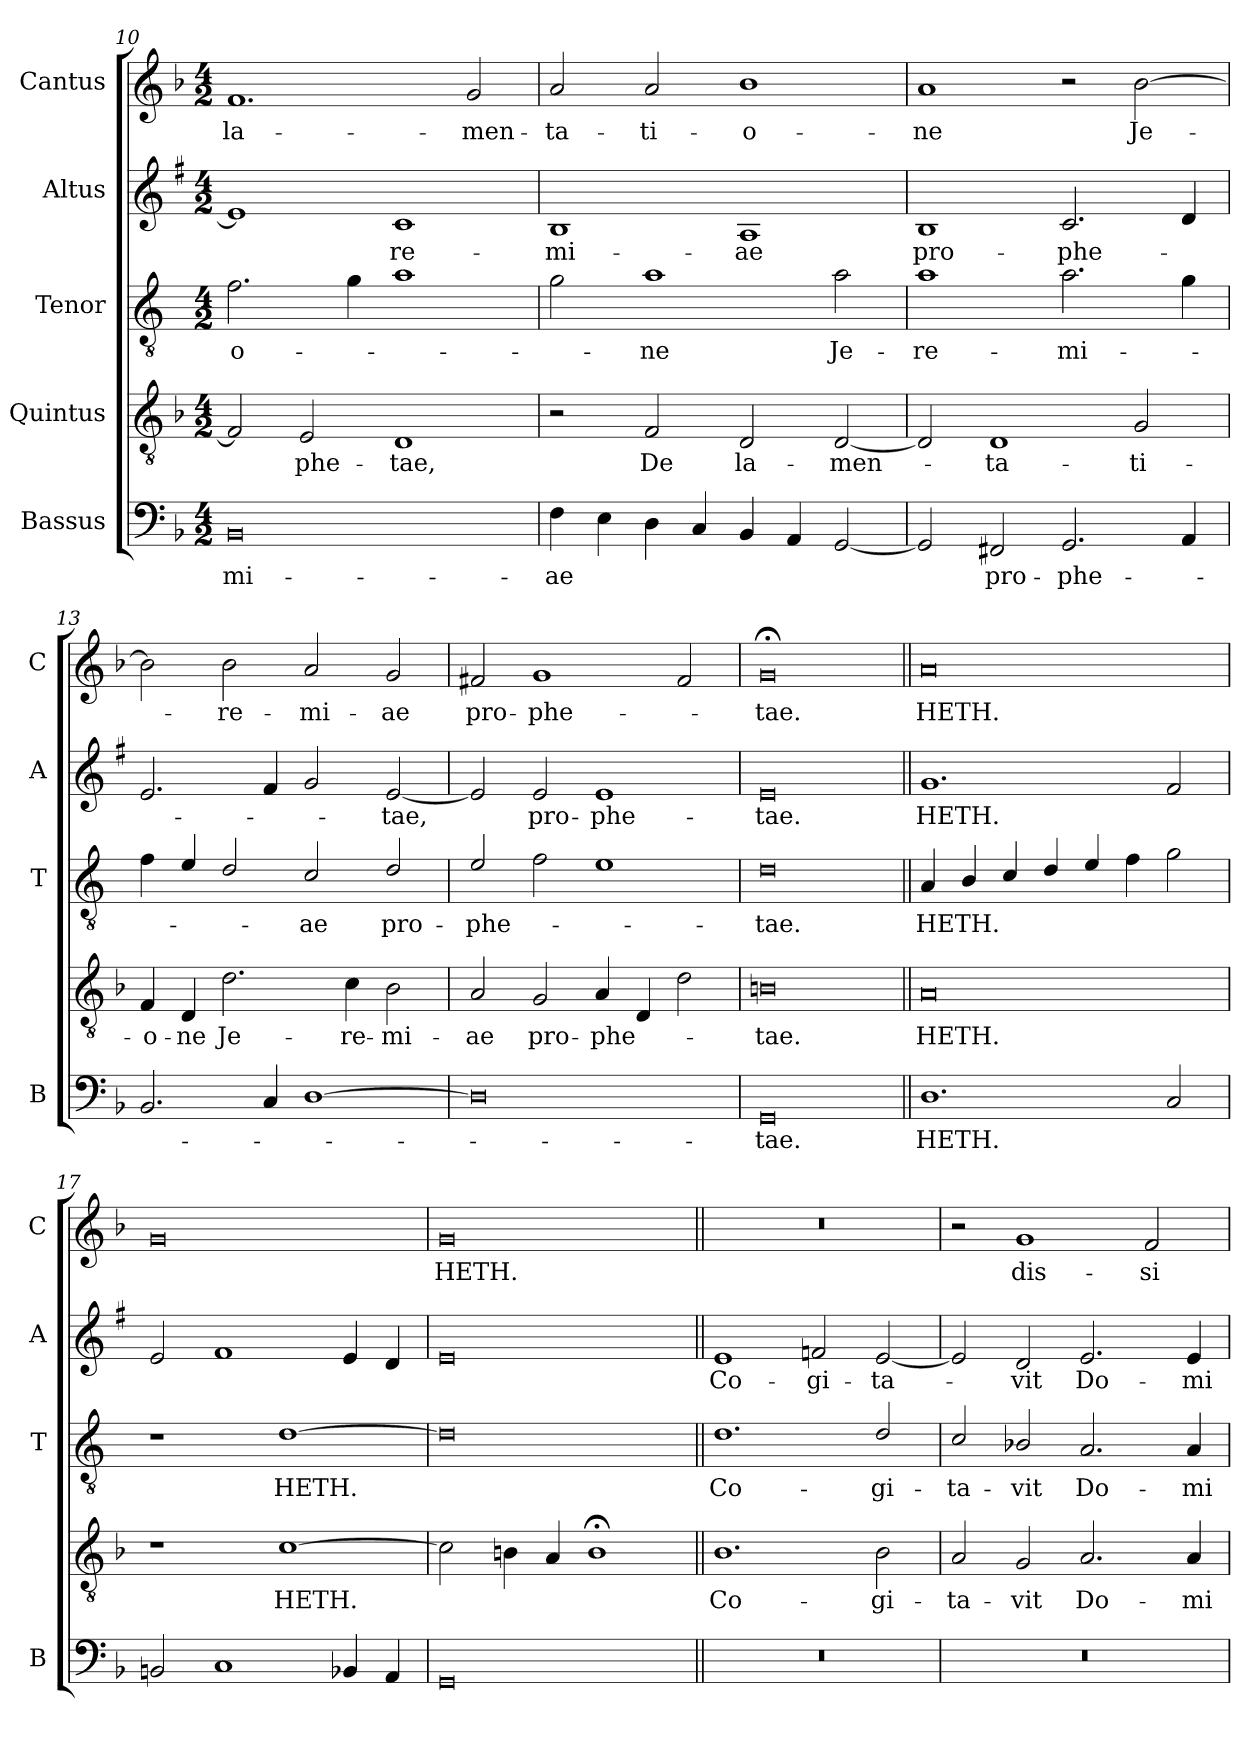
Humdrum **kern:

**kern	**text	**kern	**text	**kern	**text	**kern	**text	**kern	**text
*part5	*part5	*part4	*part4	*part3	*part3	*part2	*part2	*part1	*part1
*staff5	*staff5	*staff4	*staff4	*staff3	*staff3	*staff2	*staff2	*staff1	*staff1
*I"Bassus	*	*I"Quintus	*	*I"Tenor	*	*I"Altus	*	*I"Cantus	*
*I'B	*	*	*	*I'T	*	*I'A	*	*I'C	*
*clefF4	*	*clefGv2	*	*clefGv2	*	*clefG2	*	*clefG2	*
*	*	*	*	*ITrd4c7	*	*ITrd1c2	*	*	*
*k[b-]	*	*k[b-]	*	*k[b-]	*	*k[b-]	*	*k[b-]	*
*F:	*	*F:	*	*F:	*	*F:	*	*F:	*
*M4/2	*	*M4/2	*	*M4/2	*	*M4/2	*	*M4/2	*
=10	=10	=10	=10	=10	=10	=10	=10	=10	=10
!	!LO:LY:b	!	!	!	!LO:LY:b	!	!	!	!LO:LY:b
0BB-	-mi-	2F/]	.	2.B-\	-o-	1d]	.	1.f	la-
!	!	!	!LO:LY:b	!	!	!	!	!	!
.	.	2E/	-phe-	.	.	.	.	.	.
.	.	.	.	4c\	.	.	.	.	.
!	!	!	!LO:LY:b	!	!	!	!LO:LY:b	!	!
.	.	1D	-tae,	1d	.	1B-	-re-	.	.
!	!	!	!	!	!	!	!	!	!LO:LY:b
.	.	.	.	.	.	.	.	2g/	-men-
=11	=11	=11	=11	=11	=11	=11	=11	=11	=11
!	!LO:LY:b	!	!	!	!	!	!LO:LY:b	!	!LO:LY:b
4F\	-ae	2r	.	2c\	.	1A	-mi-	2a/	-ta-
4E\	.	.	.	.	.	.	.	.	.
!	!	!	!LO:LY:b	!	!LO:LY:b	!	!	!	!LO:LY:b
4D\	.	2F/	De	1d	-ne	.	.	2a/	-ti-
4C/	.	.	.	.	.	.	.	.	.
!	!	!	!LO:LY:b	!	!	!	!LO:LY:b	!	!LO:LY:b
4BB-/	.	2D/	la-	.	.	1G	-ae	1b-	-o-
4AA/	.	.	.	.	.	.	.	.	.
!	!	!	!LO:LY:b	!	!LO:LY:b	!	!	!	!
[2GG/	.	[2D/	-men-	2d\	Je-	.	.	.	.
!!LO:PB:g=z
=12	=12	=12	=12	=12	=12	=12	=12	=12	=12
!	!	!	!	!	!LO:LY:b	!	!LO:LY:b	!	!LO:LY:b
2GG/]	.	2D/]	.	1d	-re-	1A	pro-	1a	-ne
!	!LO:LY:b	!	!LO:LY:b	!	!	!	!	!	!
2FF#X/	pro-	1D	-ta-	.	.	.	.	.	.
!	!LO:LY:b	!	!	!	!LO:LY:b	!	!LO:LY:b	!	!
2.GG/	-phe-	.	.	2.d\	-mi-	2.B-/	-phe-	2r	.
!	!	!	!LO:LY:b	!	!	!	!	!	!LO:LY:b
.	.	2G/	-ti-	.	.	.	.	[2b-\	Je-
4AA/	.	.	.	4c\	.	4c/	.	.	.
=13	=13	=13	=13	=13	=13	=13	=13	=13	=13
!	!	!	!LO:LY:b	!	!	!	!	!	!
2.BB-/	.	4F/	-o-	4B-\	.	2.d/	.	2b-\]	.
!	!	!	!LO:LY:b	!	!	!	!	!	!
.	.	4D/	-ne	4A/	.	.	.	.	.
!	!	!	!LO:LY:b	!	!	!	!	!	!LO:LY:b
.	.	2.d\	Je-	2G/	.	.	.	2b-\	-re-
4C/	.	.	.	.	.	4e/	.	.	.
!	!	!	!	!	!LO:LY:b	!	!	!	!LO:LY:b
[1D	.	.	.	2F/	-ae	2f/	.	2a/	-mi-
!	!	!	!LO:LY:b	!	!	!	!	!	!
.	.	4c\	-re-	.	.	.	.	.	.
!	!	!	!LO:LY:b	!	!LO:LY:b	!	!LO:LY:b	!	!LO:LY:b
.	.	2B-\	-mi-	2G/	pro-	[2d/	-tae,	2g/	-ae
=14	=14	=14	=14	=14	=14	=14	=14	=14	=14
!	!	!	!LO:LY:b	!	!LO:LY:b	!	!	!	!LO:LY:b
0D]	.	2A/	-ae	2A/	-phe-	2d/]	.	2f#X/	pro-
!	!	!	!LO:LY:b	!	!	!	!LO:LY:b	!	!LO:LY:b
.	.	2G/	pro-	2B-\	.	2d/	pro-	1g	-phe-
!	!	!	!LO:LY:b	!	!	!	!LO:LY:b	!	!
.	.	4A/	-phe-	1A	.	1d	-phe-	.	.
.	.	4D/	.	.	.	.	.	.	.
.	.	2d\	.	.	.	.	.	2f#/	.
=15	=15	=15	=15	=15	=15	=15	=15	=15	=15
!	!LO:LY:b	!	!LO:LY:b	!	!LO:LY:b	!	!LO:LY:b	!	!LO:LY:b
0GG	-tae.	0Bn	-tae.	0G	-tae.	0d	-tae.	0g;<	-tae.
=16||	=16||	=16||	=16||	=16||	=16||	=16||	=16||	=16||	=16||
!	!LO:LY:b	!	!LO:LY:b	!	!LO:LY:b	!	!LO:LY:b	!	!LO:LY:b
1.D	HETH.	0A	HETH.	4D/	HETH.	1.f	HETH.	0a	HETH.
.	.	.	.	4E/	.	.	.	.	.
.	.	.	.	4F/	.	.	.	.	.
.	.	.	.	4G/	.	.	.	.	.
.	.	.	.	4A/	.	.	.	.	.
.	.	.	.	4B-\	.	.	.	.	.
2C/	.	.	.	2c\	.	2e/	.	.	.
=17	=17	=17	=17	=17	=17	=17	=17	=17	=17
2BBn/	.	1r	.	1r	.	2d/	.	0g	.
1C	.	.	.	.	.	1e	.	.	.
!	!	!	!LO:LY:b	!	!LO:LY:b	!	!	!	!
.	.	[1c	HETH.	[1G	HETH.	.	.	.	.
4BB-X/	.	.	.	.	.	4d/	.	.	.
4AA/	.	.	.	.	.	4c/	.	.	.
!!LO:LB:g=z
=18	=18	=18	=18	=18	=18	=18	=18	=18	=18
!	!	!	!	!	!	!	!	!	!LO:LY:b
0GG	.	2c\]	.	0G]	.	0d	.	0g	HETH.
.	.	4Bn\	.	.	.	.	.	.	.
.	.	4A/	.	.	.	.	.	.	.
.	.	1B;<	.	.	.	.	.	.	.
=19||	=19||	=19||	=19||	=19||	=19||	=19||	=19||	=19||	=19||
!	!	!	!LO:LY:b	!	!LO:LY:b	!	!LO:LY:b	!	!
0r	.	1.B-	Co-	1.G	Co-	1d	Co-	0r	.
!	!	!	!	!	!	!	!LO:LY:b	!	!
.	.	.	.	.	.	2e-X/	-gi-	.	.
!	!	!	!LO:LY:b	!	!LO:LY:b	!	!LO:LY:b	!	!
.	.	2B-\	-gi-	2G/	-gi-	[2d/	-ta-	.	.
=20	=20	=20	=20	=20	=20	=20	=20	=20	=20
!	!	!	!LO:LY:b	!	!LO:LY:b	!	!	!	!
0r	.	2A/	-ta-	2F/	-ta-	2d/]	.	2r	.
!	!	!	!LO:LY:b	!	!LO:LY:b	!	!LO:LY:b	!	!LO:LY:b
.	.	2G/	-vit	2E-X/	-vit	2c/	-vit	1g	dis-
!	!	!	!LO:LY:b	!	!LO:LY:b	!	!LO:LY:b	!	!
.	.	2.A/	Do-	2.D/	Do-	2.d/	Do-	.	.
!	!	!	!	!	!	!	!	!	!LO:LY:b
.	.	.	.	.	.	.	.	2f/	-si-
!	!	!	!LO:LY:b	!	!LO:LY:b	!	!LO:LY:b	!	!
.	.	4A/	-mi-	4D/	-mi-	4d/	-mi-	.	.
=	=	=	=	=	=	=	=	=	=
*-	*-	*-	*-	*-	*-	*-	*-	*-	*-
